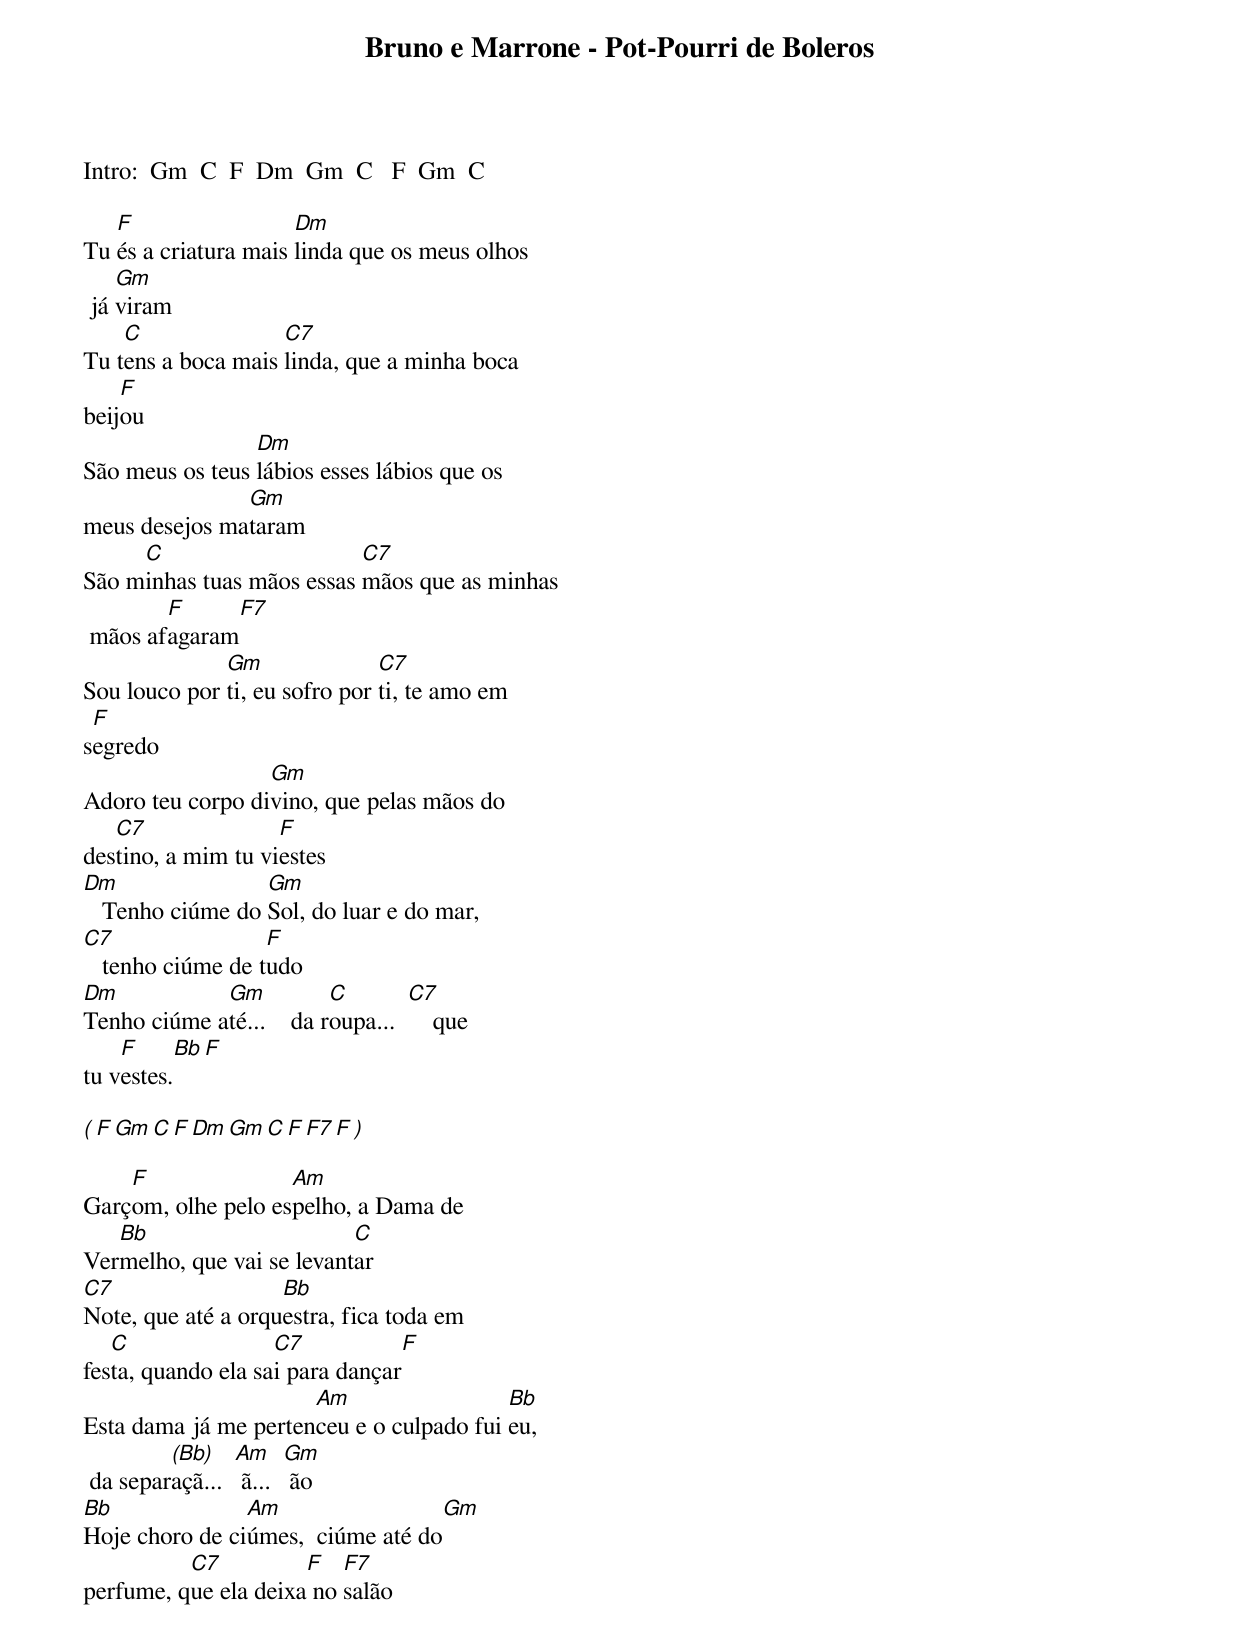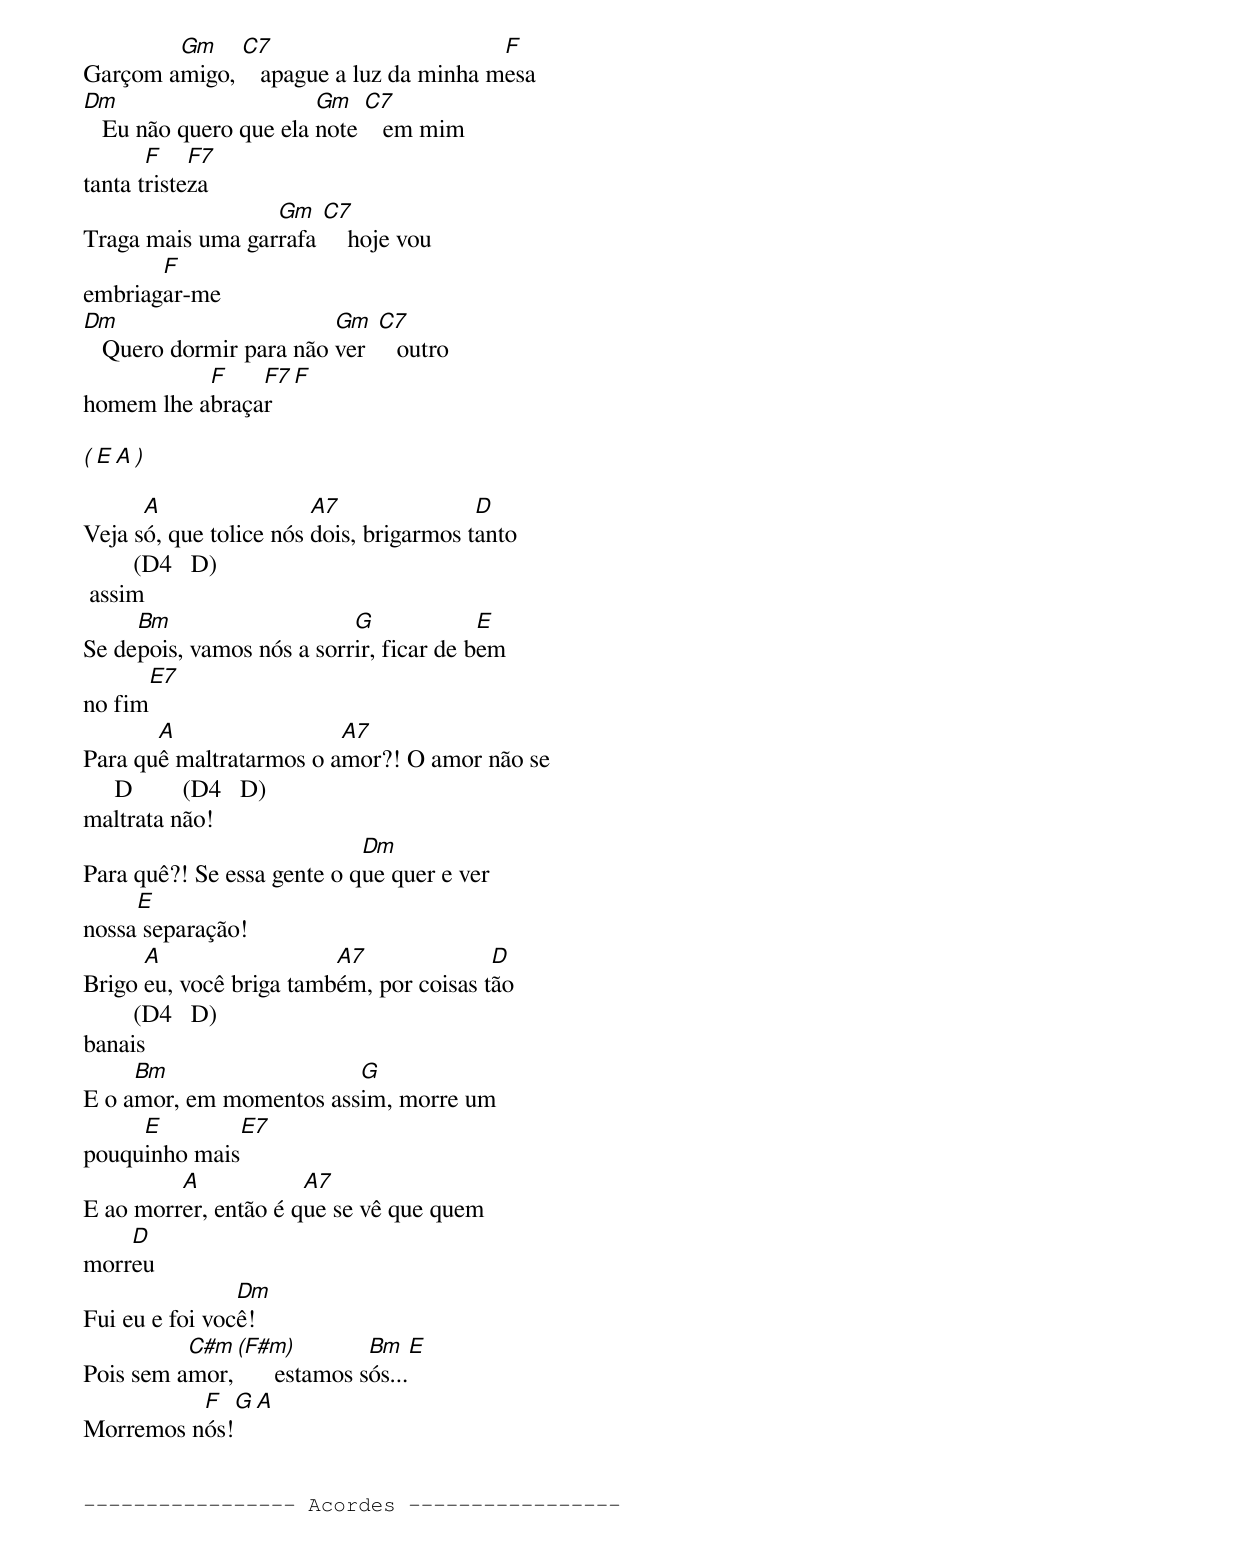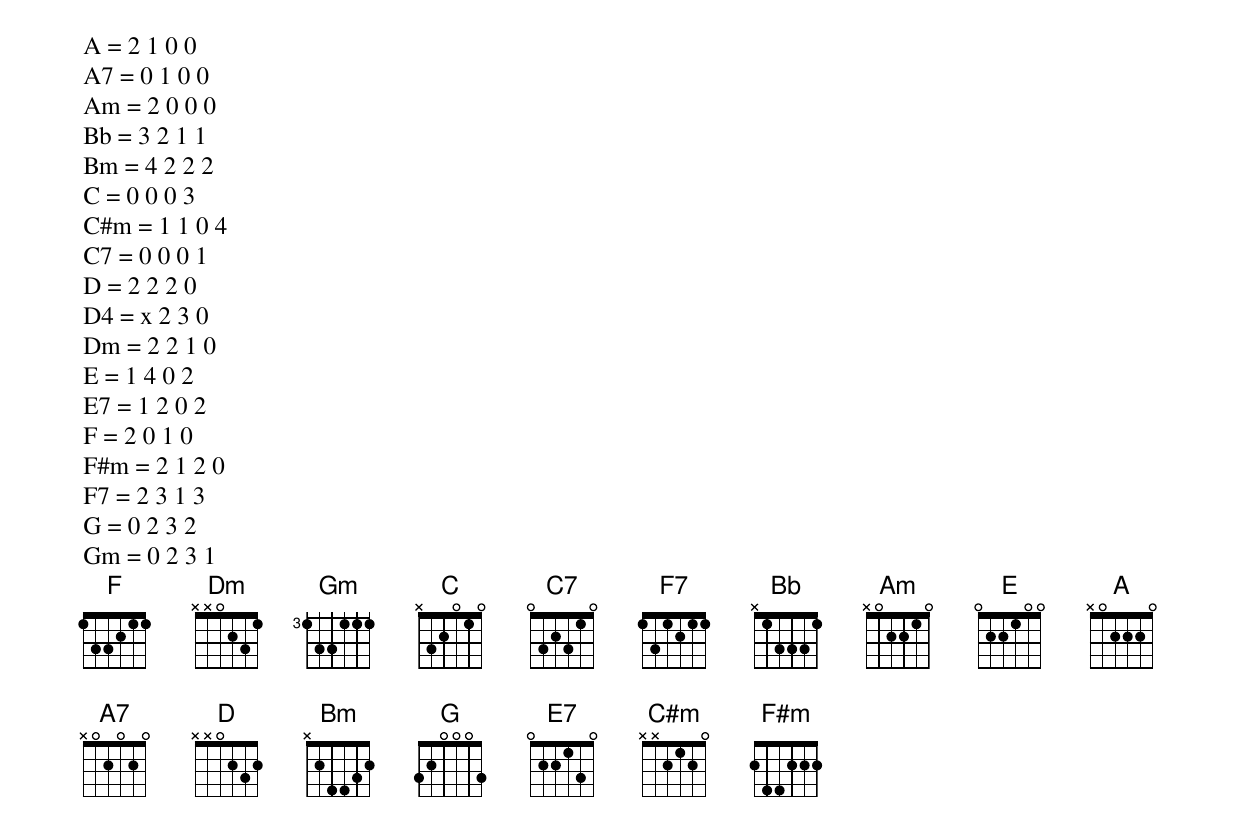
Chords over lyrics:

Bruno e Marrone - Pot-Pourri de Boleros

Intro:  Gm  C  F  Dm  Gm  C   F  Gm  C

   F                  Dm
Tu és a criatura mais linda que os meus olhos
    Gm
 já viram
    C               C7
Tu tens a boca mais linda, que a minha boca
    F
beijou
                 Dm
São meus os teus lábios esses lábios que os
               Gm
meus desejos mataram
     C                     C7
São minhas tuas mãos essas mãos que as minhas
        F       F7
 mãos afagaram
              Gm               C7
Sou louco por ti, eu sofro por ti, te amo em
 F
segredo
                  Gm
Adoro teu corpo divino, que pelas mãos do
   C7               F
destino, a mim tu viestes
Dm                Gm
   Tenho ciúme do Sol, do luar e do mar,
C7                 F
   tenho ciúme de tudo
Dm           Gm           C        C7
Tenho ciúme até...    da roupa...      que
    F      Bb    F
tu vestes.

( F  Gm  C  F  Dm  Gm  C  F   F7   F )

    F               Am
Garçom, olhe pelo espelho, a Dama de
   Bb                      C
Vermelho, que vai se levantar
C7                  Bb
Note, que até a orquestra, fica toda em
   C                C7           F
festa, quando ela sai para dançar
                      Am                  Bb
Esta dama já me pertenceu e o culpado fui eu,
         (Bb)    Am     Gm
 da separaçã...   ã...   ão
Bb              Am                     Gm
Hoje choro de ciúmes,  ciúme até do
          C7          F   F7
perfume, que ela deixa no salão
        Gm    C7                        F
Garçom amigo,    apague a luz da minha mesa
Dm                      Gm   C7
   Eu não quero que ela note    em mim
       F    F7
tanta tristeza
                  Gm   C7
Traga mais uma garrafa     hoje vou
       F
embriagar-me
Dm                       Gm   C7
   Quero dormir para não ver     outro
           F    F7    F
homem lhe abraçar

( E  A )

      A                 A7               D
Veja só, que tolice nós dois, brigarmos tanto
        (D4   D)
 assim
     Bm                    G             E
Se depois, vamos nós a sorrir, ficar de bem
        E7
no fim
       A                 A7
Para quê maltratarmos o amor?! O amor não se
     D        (D4   D)
maltrata não!
                            Dm
Para quê?! Se essa gente o que quer e ver
     E
nossa separação!
      A                  A7              D
Brigo eu, você briga também, por coisas tão
        (D4   D)
banais
     Bm                  G
E o amor, em momentos assim, morre um
     E         E7
pouquinho mais
         A            A7
E ao morrer, então é que se vê que quem
    D
morreu
                Dm
Fui eu e foi você!
          C#m (F#m)          Bm      E
Pois sem amor,      estamos sós...
          F   G   A
Morremos nós!


----------------- Acordes -----------------
A = 2 1 0 0
A7 = 0 1 0 0
Am = 2 0 0 0
Bb = 3 2 1 1
Bm = 4 2 2 2
C = 0 0 0 3
C#m = 1 1 0 4
C7 = 0 0 0 1
D = 2 2 2 0
D4 = x 2 3 0
Dm = 2 2 1 0
E = 1 4 0 2
E7 = 1 2 0 2
F = 2 0 1 0
F#m = 2 1 2 0
F7 = 2 3 1 3
G = 0 2 3 2
Gm = 0 2 3 1
